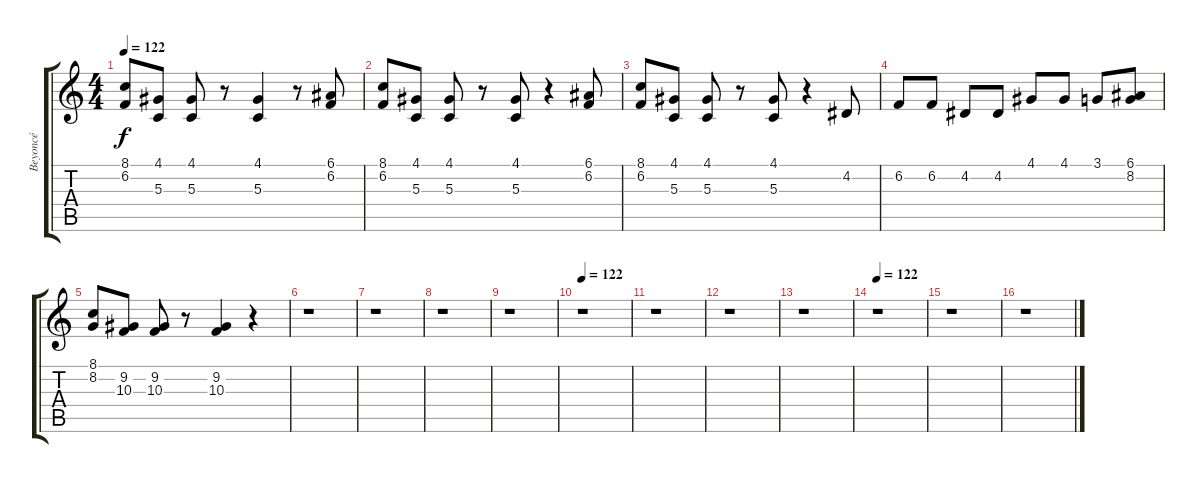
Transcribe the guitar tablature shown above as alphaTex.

\track ("Beyoncé" "Beyoncé") {instrument altosax}
\staff {score tabs}
\tuning (E4 B3 G3 D3 A2 E2) {hide}
\ts (4 4)
\tempo 122
\clef g2
\ks c
(8.1 6.2).8{dy f} (4.1 5.3).8 (4.1 5.3).8 r.8 (4.1 5.3).4 r.8 (6.1 6.2).8 |
(8.1 6.2).8 (4.1 5.3).8 (4.1 5.3).8 r.8 (4.1 5.3).8 r.4 (6.1 6.2).8 |
(8.1 6.2).8 (4.1 5.3).8 (4.1 5.3).8 r.8 (4.1 5.3).8 r.4 4.2.8 |
6.2.8 6.2.8 4.2.8 4.2.8 4.1.8 4.1.8 3.1.8 (6.1 8.2).8 |
(8.1 8.2).8 (9.2 10.3).8 (9.2 10.3).8 r.8 (9.2 10.3).4 r.4 |
r.1 |
r.1 |
r.1 |
r.1 |
\tempo 122
r.1 |
r.1 |
r.1 |
r.1 |
\tempo 122
r.1 |
r.1 |
r.1
